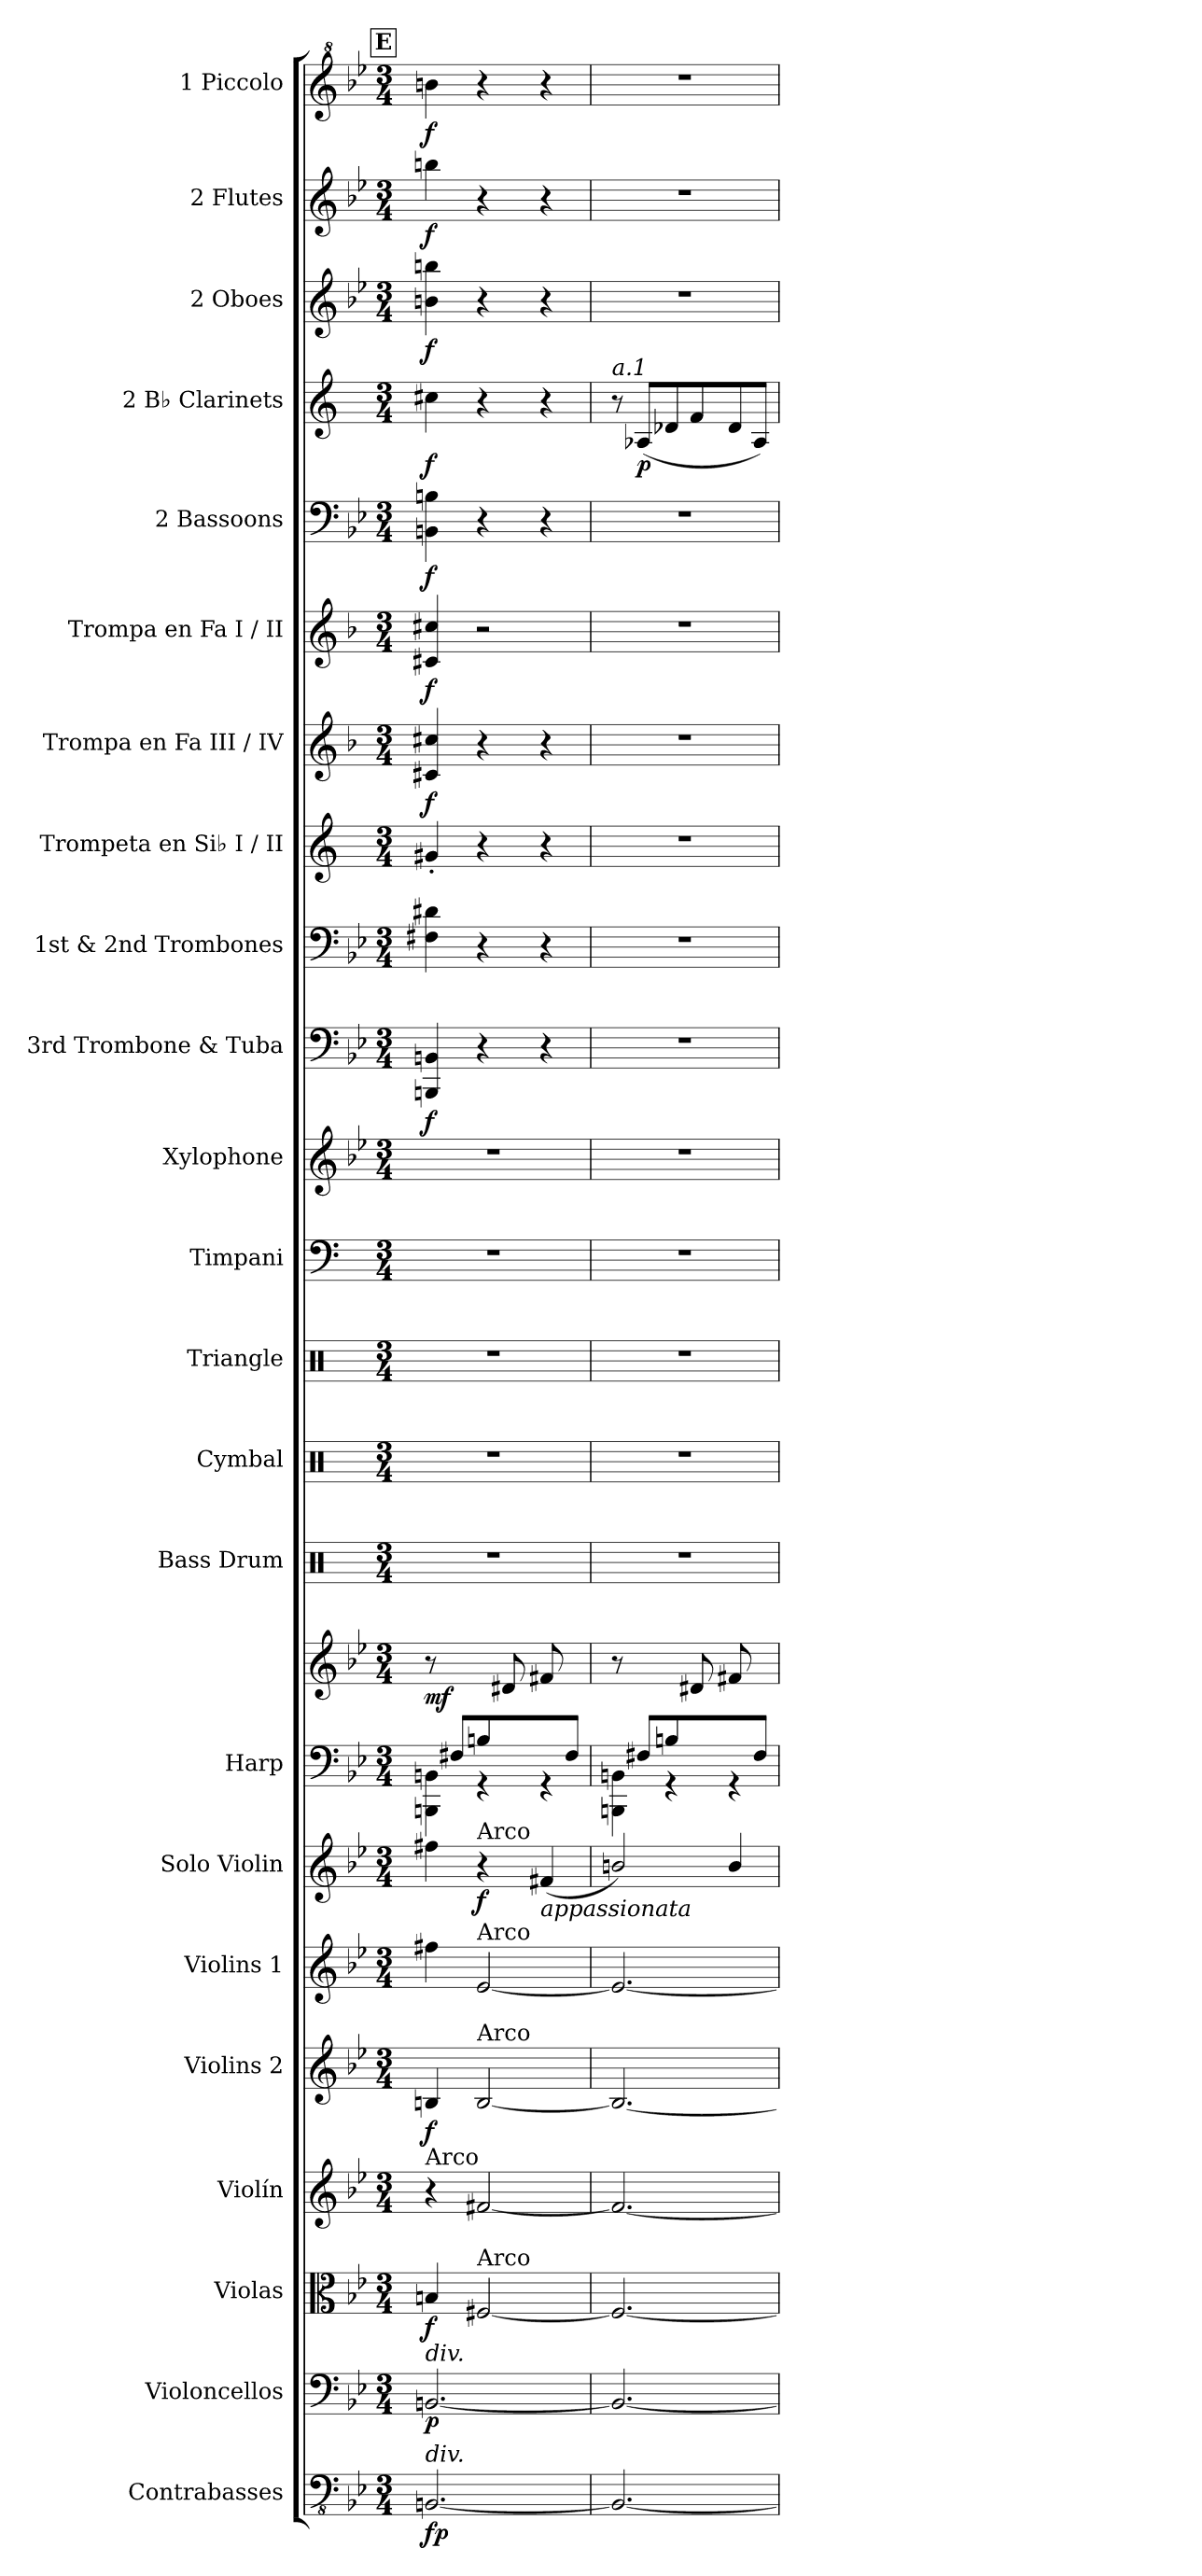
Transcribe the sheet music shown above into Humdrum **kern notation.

**kern	**dynam	**kern	**dynam	**kern	**dynam	**kern	**kern	**dynam	**kern	**kern	**dynam	**kern	**kern	**dynam	**kern	**kern	**kern	**kern	**kern	**kern	**dynam	**kern	**kern	**kern	**dynam	**kern	**dynam	**kern	**dynam	**kern	**dynam	**kern	**dynam	**kern	**dynam	**kern	**dynam
*part23	*part23	*part22	*part22	*part21	*part21	*part20	*part19	*part19	*part18	*part17	*part17	*part16	*part16	*part16	*part15	*part14	*part13	*part12	*part11	*part10	*part10	*part9	*part8	*part7	*part7	*part6	*part6	*part5	*part5	*part4	*part4	*part3	*part3	*part2	*part2	*part1	*part1
*staff24	*staff24	*staff23	*staff23	*staff22	*staff22	*staff21	*staff20	*staff20	*staff19	*staff18	*staff18	*staff17	*staff16	*staff16/17	*staff15	*staff14	*staff13	*staff12	*staff11	*staff10	*staff10	*staff9	*staff8	*staff7	*staff7	*staff6	*staff6	*staff5	*staff5	*staff4	*staff4	*staff3	*staff3	*staff2	*staff2	*staff1	*staff1
*I"Contrabasses	*	*I"Violoncellos	*	*I"Violas	*	*I"Violín	*I"Violins 2	*	*I"Violins 1	*I"Solo Violin	*	*I"Harp	*	*	*I"Bass Drum	*I"Cymbal	*I"Triangle	*I"Timpani	*I"Xylophone	*I"3rd Trombone     &amp; Tuba	*	*I"1st &amp; 2nd Trombones	*I"Trompeta en Si♭  I / II	*I"Trompa en Fa   III / IV	*	*I"Trompa en Fa I / II	*	*I"2 Bassoons	*	*I"2 B♭ Clarinets	*	*I"2 Oboes	*	*I"2 Flutes	*	*I"1 Piccolo	*
*I'Cbs.	*	*I'Vlcs.	*	*I'Vlas.	*	*I'Vln.	*I'Vlns. 2	*	*I'Vlns. 1	*I'S. Vln.	*	*I'Hrp.	*	*	*I'B. Dr.	*I'Cym.	*I'Trgl.	*I'Timp.	*I'Xyl.	*I'3rd Trb. &amp; Tba.	*	*I'1st &amp; 2nd    Trbs.	*I'Tpt. Si♭  I / II	*I'Trmp. Fa   III / IV	*	*I'Trmp. Fa I / II	*	*I'2 Bsns.	*	*I'2 B♭ Cls.	*	*I'2 Obs.	*	*I'2 Fls.	*	*I'1 Picc.	*
*clefFv4	*	*clefF4	*	*clefC3	*	*clefG2	*clefG2	*	*clefG2	*clefG2	*	*clefF4	*clefG2	*	*clefX	*clefX	*clefX	*clefF4	*clefG2	*clefF4	*	*clefF4	*clefG2	*clefG2	*	*clefG2	*	*clefF4	*	*clefG2	*	*clefG2	*	*clefG2	*	*clefG^2	*
*	*	*	*	*	*	*	*	*	*	*	*	*	*	*	*	*	*	*	*ITrd-7c-12	*	*	*	*ITrd1c2	*ITrd4c7	*	*ITrd4c7	*	*	*	*ITrd1c2	*	*	*	*	*	*ITrd-7c-12	*
*k[b-e-]	*	*k[b-e-]	*	*k[b-e-]	*	*k[b-e-]	*k[b-e-]	*	*k[b-e-]	*k[b-e-]	*	*k[b-e-]	*k[b-e-]	*	*k[]	*k[]	*k[]	*k[]	*k[b-e-]	*k[b-e-]	*	*k[b-e-]	*k[b-e-]	*k[b-e-]	*	*k[b-e-]	*	*k[b-e-]	*	*k[b-e-]	*	*k[b-e-]	*	*k[b-e-]	*	*k[b-e-]	*
*M3/4	*	*M3/4	*	*M3/4	*	*M3/4	*M3/4	*	*M3/4	*M3/4	*	*M3/4	*M3/4	*	*M3/4	*M3/4	*M3/4	*M3/4	*M3/4	*M3/4	*	*M3/4	*M3/4	*M3/4	*	*M3/4	*	*M3/4	*	*M3/4	*	*M3/4	*	*M3/4	*	*M3/4	*
!!LO:REH:place=s1:a:B:fs=14:t=E
=205	=205	=205	=205	=205	=205	=205	=205	=205	=205	=205	=205	=205	=205	=205	=205	=205	=205	=205	=205	=205	=205	=205	=205	=205	=205	=205	=205	=205	=205	=205	=205	=205	=205	=205	=205	=205	=205
*	*	*	*	*	*	*	*	*	*	*	*	*^	*	*	*	*	*	*	*	*	*	*	*	*	*	*	*	*	*	*	*	*	*	*	*	*	*
!	!	!	!	!	!	!LO:TX:a:t=Arco	!	!	!	!	!	!	!	!	!	!	!	!	!	!	!	!	!	!	!	!	!	!	!	!	!	!	!	!	!	!	!	!
!	!	!LO:TX:a:i:t=div.	!	!	!	!	!	!	!	!	!	!	!	!	!	!	!	!	!	!	!	!	!	!	!	!	!	!	!	!	!	!	!	!	!	!	!	!
!LO:TX:a:i:t=div.	!	!	!	!	!	!	!	!	!	!	!	!	!	!	!	!	!	!	!	!	!	!	!	!	!	!	!	!	!	!	!	!	!	!	!	!	!	!
!	!LO:DY:b	!	!	!	!	!	!	!	!	!	!	!	!	!	!	!	!	!	!	!	!	!	!	!	!	!	!	!	!	!	!	!	!	!	!	!	!	!
!	!LO:DY:n=1:b	!	!LO:DY:b	!	!LO:DY:b	!	!	!LO:DY:b	!	!	!	!	!	!	!LO:DY:b	!	!	!	!	!	!	!LO:DY:b	!	!	!	!LO:DY:b	!	!LO:DY:b	!	!LO:DY:b	!	!LO:DY:b	!	!LO:DY:b	!	!LO:DY:b	!	!LO:DY:b
[2.BBBn/	f p	[2.BBn/	p	4Bn/	f	4r	4Bn/	f	4ff#X\	4ff#X\	.	8ryy	4BBBn\ 4BBn\	8r	mf	2.r	2.r	2.r	2.r	2.r	4BBBn/ 4BBn/	f	4F#X\ 4d#X\	4f#X'/	4F#X/ 4f#X/	f	4F#X/ 4f#X/	f	4BBn\ 4Bn\	f	4bn\	f	4bn\ 4bbn\	f	4bbn\	f	4bbbn\	f
.	.	.	.	.	.	.	.	.	.	.	.	8F#X/L	.	4ryy	.	.	.	.	.	.	.	.	.	.	.	.	.	.	.	.	.	.	.	.	.	.	.	.
!	!	!	!	!	!	!	!	!	!	!LO:TX:a:t=Arco	!	!	!	!	!	!	!	!	!	!	!	!	!	!	!	!	!	!	!	!	!	!	!	!	!	!	!	!
!	!	!	!	!	!	!	!	!	!LO:TX:a:t=Arco	!	!	!	!	!	!	!	!	!	!	!	!	!	!	!	!	!	!	!	!	!	!	!	!	!	!	!	!	!
!	!	!	!	!	!	!	!LO:TX:a:t=Arco	!	!	!	!	!	!	!	!	!	!	!	!	!	!	!	!	!	!	!	!	!	!	!	!	!	!	!	!	!	!	!
!	!	!	!	!LO:TX:a:t=Arco	!	!	!	!	!	!	!	!	!	!	!	!	!	!	!	!	!	!	!	!	!	!	!	!	!	!	!	!	!	!	!	!	!	!
!	!	!	!	!	!	!	!	!	!	!	!LO:DY:b	!	!	!	!	!	!	!	!	!	!	!	!	!	!	!	!	!	!	!	!	!	!	!	!	!	!	!
.	.	.	.	[2F#X/	.	[2f#X/	[2B/	.	[2e-/	4r	f	8Bn/	4r	.	.	.	.	.	.	.	4r	.	4r	4r	4r	.	2r	.	4r	.	4r	.	4r	.	4r	.	4r	.
.	.	.	.	.	.	.	.	.	.	.	.	4ryy	.	8d#X/	.	.	.	.	.	.	.	.	.	.	.	.	.	.	.	.	.	.	.	.	.	.	.	.
!	!	!	!	!	!	!	!	!	!	!LO:TX:b:i:t=appassionata	!	!	!	!	!	!	!	!	!	!	!	!	!	!	!	!	!	!	!	!	!	!	!	!	!	!	!	!
.	.	.	.	.	.	.	.	.	.	(<4f#X/	.	.	4r	8f#X/	.	.	.	.	.	.	4r	.	4r	4r	4r	.	.	.	4r	.	4r	.	4r	.	4r	.	4r	.
.	.	.	.	.	.	.	.	.	.	.	.	8F#/J	.	8ryy	.	.	.	.	.	.	.	.	.	.	.	.	.	.	.	.	.	.	.	.	.	.	.	.
!!LO:PB:g=z
=206	=206	=206	=206	=206	=206	=206	=206	=206	=206	=206	=206	=206	=206	=206	=206	=206	=206	=206	=206	=206	=206	=206	=206	=206	=206	=206	=206	=206	=206	=206	=206	=206	=206	=206	=206	=206	=206	=206
!	!	!	!	!	!	!	!	!	!	!	!	!	!	!	!	!	!	!	!	!	!	!	!	!	!	!	!	!	!	!	!LO:TX:a:i:t=a.1	!	!	!	!	!	!	!
2.BBB/_	.	2.BB/_	.	2.F#/_	.	2.f#/_	2.B/_	.	2.e-/_	2bn/)	.	8ryy	4BBBn\ 4BBn\	8r	.	2.r	2.r	2.r	2.r	2.r	2.r	.	2.r	2.r	2.r	.	2.r	.	2.r	.	8r	.	2.r	.	2.r	.	2.r	.
!	!	!	!	!	!	!	!	!	!	!	!	!	!	!	!	!	!	!	!	!	!	!	!	!	!	!	!	!	!	!	!	!LO:DY:b	!	!	!	!	!	!
.	.	.	.	.	.	.	.	.	.	.	.	8F#X/L	.	4ryy	.	.	.	.	.	.	.	.	.	.	.	.	.	.	.	.	(<8G-X/L	p	.	.	.	.	.	.
.	.	.	.	.	.	.	.	.	.	.	.	8Bn/	4r	.	.	.	.	.	.	.	.	.	.	.	.	.	.	.	.	.	8c-X/	.	.	.	.	.	.	.
.	.	.	.	.	.	.	.	.	.	.	.	4ryy	.	8d#X/	.	.	.	.	.	.	.	.	.	.	.	.	.	.	.	.	8e-/	.	.	.	.	.	.	.
.	.	.	.	.	.	.	.	.	.	4b/	.	.	4r	8f#X/	.	.	.	.	.	.	.	.	.	.	.	.	.	.	.	.	8c-/	.	.	.	.	.	.	.
.	.	.	.	.	.	.	.	.	.	.	.	8F#/J	.	8ryy	.	.	.	.	.	.	.	.	.	.	.	.	.	.	.	.	8G-/J)	.	.	.	.	.	.	.
*	*	*	*	*	*	*	*	*	*	*	*	*v	*v	*	*	*	*	*	*	*	*	*	*	*	*	*	*	*	*	*	*	*	*	*	*	*	*	*
=	=	=	=	=	=	=	=	=	=	=	=	=	=	=	=	=	=	=	=	=	=	=	=	=	=	=	=	=	=	=	=	=	=	=	=	=	=
*-	*-	*-	*-	*-	*-	*-	*-	*-	*-	*-	*-	*-	*-	*-	*-	*-	*-	*-	*-	*-	*-	*-	*-	*-	*-	*-	*-	*-	*-	*-	*-	*-	*-	*-	*-	*-	*-
